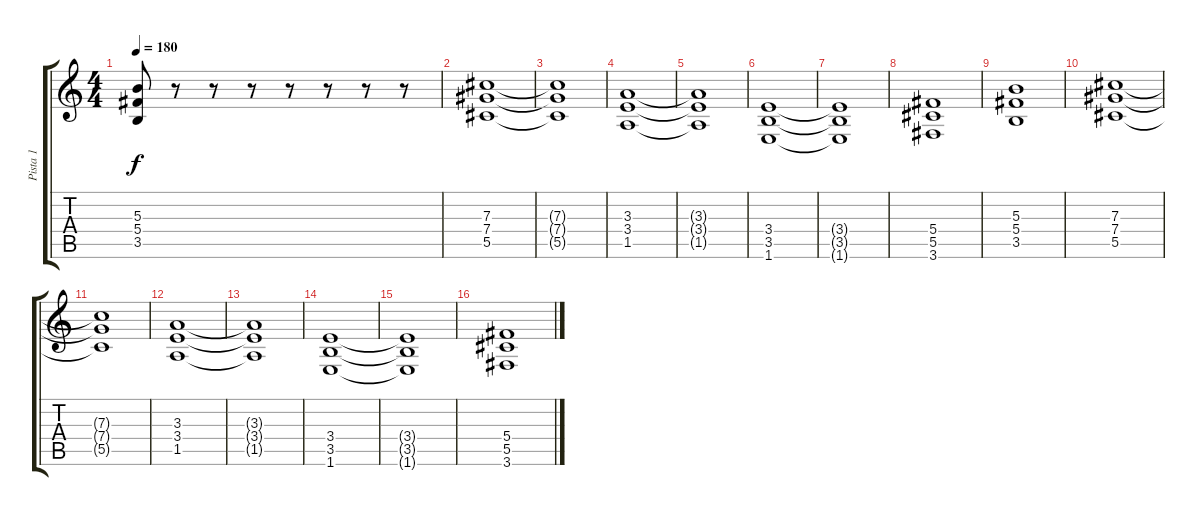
\track ("Pista 1" "Pista 1") {instrument distortionguitar}
\staff {score tabs}
\tuning (Eb4 Bb3 Gb3 Db3 Ab2 Eb2) {hide}
\ts (4 4)
\tempo 180
\clef g2
\ks c
(5.3 5.4 3.5).8{dy f} r.8 r.8 r.8 r.8 r.8 r.8 r.8 |
(7.3 7.4 5.5).1 |
(7.3{t} 7.4{t} 5.5{t}).1 |
(3.3 3.4 1.5).1 |
(3.3{t} 3.4{t} 1.5{t}).1 |
(3.4 3.5 1.6).1 |
(3.4{t} 3.5{t} 1.6{t}).1 |
(5.4 5.5 3.6).1 |
(5.3 5.4 3.5).1 |
(7.3 7.4 5.5).1 |
(7.3{t} 7.4{t} 5.5{t}).1 |
(3.3 3.4 1.5).1 |
(3.3{t} 3.4{t} 1.5{t}).1 |
(3.4 3.5 1.6).1 |
(3.4{t} 3.5{t} 1.6{t}).1 |
(5.4 5.5 3.6).1
